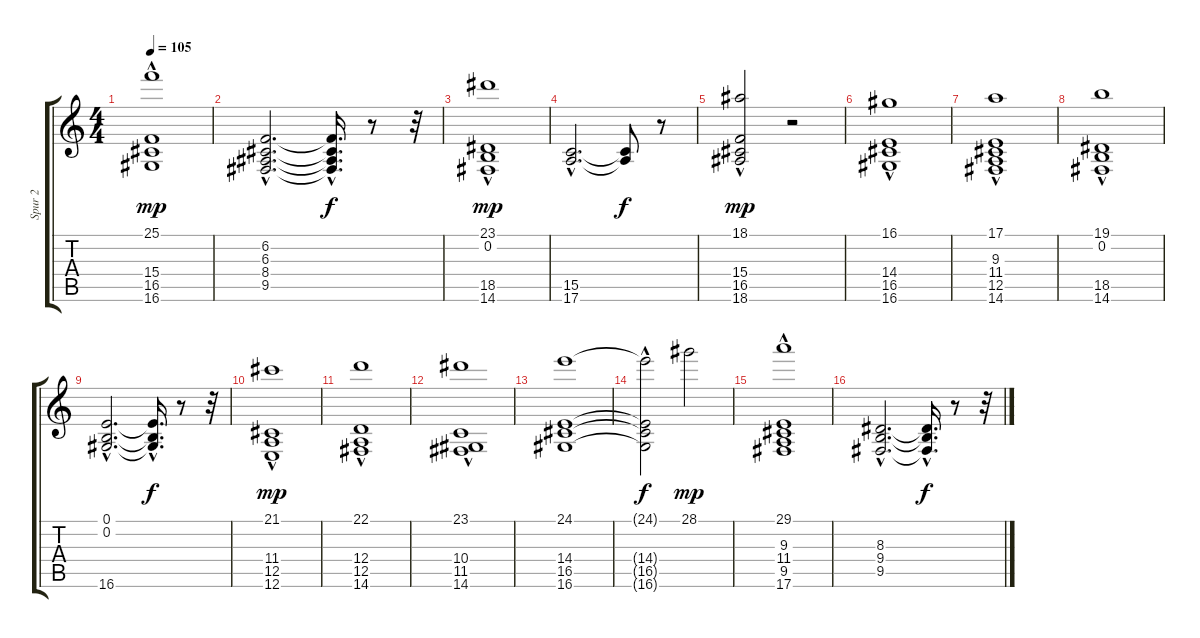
\track ("Spur 2" "Spur 2") {instrument stringensemble2}
\staff {score tabs}
\tuning (E4 B3 G3 D3 A2 E2) {hide}
\ts (4 4)
\tempo 105
\clef g2
\ks c
(25.1 15.4{hac} 16.5{hac} 16.6{hac}).1{dy mp} |
(6.2{hac} 6.3{hac} 8.4{hac} 9.5{hac}).2{d} (6.2{t} 6.3{t} 8.4{t} 9.5{hac t}).16{d dy f} r.8 r.32 |
(23.1 0.2{hac} 18.5 14.6{hac}).1{dy mp} |
(15.5{hac} 17.6{hac}).2{d} (15.5{t} 17.6{t}).8{dy f} r.8 |
(18.1{hac} 15.4{hac} 16.5{hac} 18.6).2{dy mp} r.2 |
(16.1 14.4{hac} 16.5{hac} 16.6{hac}).1 |
(17.1 9.3{hac} 11.4{hac} 12.5{hac} 14.6{hac}).1 |
(19.1 0.2{hac} 18.5{hac} 14.6).1 |
(0.1{hac} 0.2{hac} 16.6{hac}).2{d} (0.1{hac t} 0.2{hac t} 16.6{hac t}).16{d dy f} r.8 r.32 |
(21.1 11.4{hac} 12.5{hac} 12.6{hac}).1{dy mp} |
(22.1 12.4{hac} 12.5{hac} 14.6{hac}).1 |
(23.1 10.4{hac} 11.5{hac} 14.6{hac}).1 |
(24.1 14.4 16.5 16.6).1 |
(24.1{t} 14.4{hac t} 16.5{hac t} 16.6{hac t}).2{dy f} 28.1.2{dy mp} |
(29.1 9.3{hac} 11.4{hac} 9.5{hac} 17.6{hac}).1 |
(8.3{hac} 9.4{hac} 9.5{hac}).2{d} (8.3{hac t} 9.4{t} 9.5{hac t}).16{d dy f} r.8 r.32
